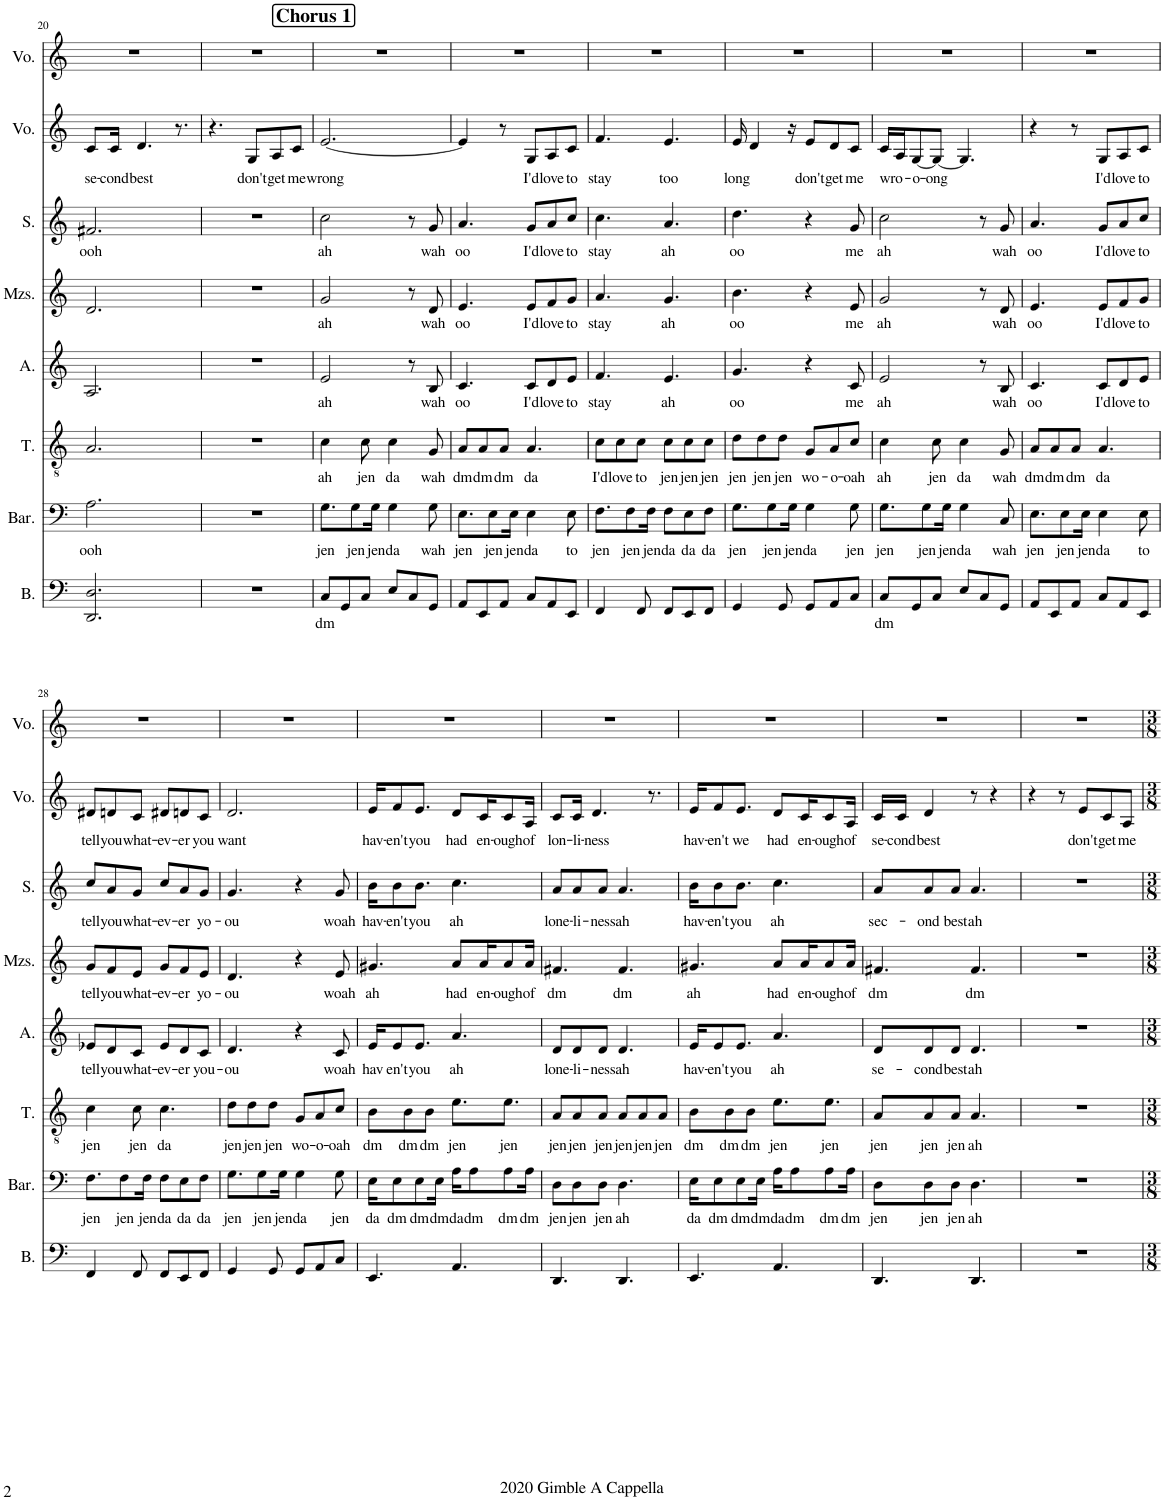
**kern	**text	**kern	**text	**kern	**text	**kern	**text	**kern	**text	**kern	**text	**kern	**text	**kern
*part8	*part8	*part7	*part7	*part6	*part6	*part5	*part5	*part4	*part4	*part3	*part3	*part2	*part2	*part1
*staff8	*staff8	*staff7	*staff7	*staff6	*staff6	*staff5	*staff5	*staff4	*staff4	*staff3	*staff3	*staff2	*staff2	*staff1
*I"Bass	*	*I"Baritone	*	*I"Tenor	*	*I"Alto	*	*I"Mezzo-soprano	*	*I"Soprano	*	*I"Voice	*	*I"Voice
*I'B.	*	*I'Bar.	*	*I'T.	*	*I'A.	*	*I'Mzs.	*	*I'S.	*	*I'Vo.	*	*I'Vo.
!!LO:PB:g=z
*clefF4	*	*clefF4	*	*clefGv2	*	*clefG2	*	*clefG2	*	*clefG2	*	*clefG2	*	*clefG2
*k[]	*	*k[]	*	*k[]	*	*k[]	*	*k[]	*	*k[]	*	*k[]	*	*k[]
*M6/8	*	*M6/8	*	*M6/8	*	*M6/8	*	*M6/8	*	*M6/8	*	*M6/8	*	*M6/8
=20	=20	=20	=20	=20	=20	=20	=20	=20	=20	=20	=20	=20	=20	=20
!	!	!	!LO:LY:b	!	!	!	!	!	!	!	!LO:LY:b	!	!LO:LY:b	!
2.DD/ 2.D/	.	2.A\	ooh	2.A/	.	2.A/	.	2.d/	.	2.f#X/	ooh	8c/L	se-	2.r
!	!	!	!	!	!	!	!	!	!	!	!	!	!LO:LY:b	!
.	.	.	.	.	.	.	.	.	.	.	.	16c/Jk	-cond	.
!	!	!	!	!	!	!	!	!	!	!	!	!	!LO:LY:b	!
.	.	.	.	.	.	.	.	.	.	.	.	4.d/	best	.
.	.	.	.	.	.	.	.	.	.	.	.	8.r	.	.
=21	=21	=21	=21	=21	=21	=21	=21	=21	=21	=21	=21	=21	=21	=21
2.r	.	2.r	.	2.r	.	2.r	.	2.r	.	2.r	.	4.r	.	2.r
!	!	!	!	!	!	!	!	!	!	!	!	!	!LO:LY:b	!
.	.	.	.	.	.	.	.	.	.	.	.	8G/L	don't	.
!	!	!	!	!	!	!	!	!	!	!	!	!	!LO:LY:b	!
.	.	.	.	.	.	.	.	.	.	.	.	8A/	get	.
!	!	!	!	!	!	!	!	!	!	!	!	!	!LO:LY:b	!
.	.	.	.	.	.	.	.	.	.	.	.	8c/J	me	.
!!LO:REH:place=s1:a:B:cj:fs=14:t=Chorus 1
=22	=22	=22	=22	=22	=22	=22	=22	=22	=22	=22	=22	=22	=22	=22
!	!LO:LY:b	!	!LO:LY:b	!	!LO:LY:b	!	!LO:LY:b	!	!LO:LY:b	!	!LO:LY:b	!	!LO:LY:b	!
8C/L	dm	8.G\L	jen	4c\	ah	2e/	ah	2g/	ah	2cc\	ah	[2.e/	wrong	2.r
8GG/	.	.	.	.	.	.	.	.	.	.	.	.	.	.
!	!	!	!LO:LY:b	!	!	!	!	!	!	!	!	!	!	!
.	.	8G\	jen	.	.	.	.	.	.	.	.	.	.	.
!	!	!	!	!	!LO:LY:b	!	!	!	!	!	!	!	!	!
8C/J	.	.	.	8c\	jen	.	.	.	.	.	.	.	.	.
!	!	!	!LO:LY:b	!	!	!	!	!	!	!	!	!	!	!
.	.	16G\Jk	jen	.	.	.	.	.	.	.	.	.	.	.
!	!	!	!LO:LY:b	!	!LO:LY:b	!	!	!	!	!	!	!	!	!
8E/L	.	4G\	da	4c\	da	.	.	.	.	.	.	.	.	.
8C/	.	.	.	.	.	8r	.	8r	.	8r	.	.	.	.
!	!	!	!LO:LY:b	!	!LO:LY:b	!	!LO:LY:b	!	!LO:LY:b	!	!LO:LY:b	!	!	!
8GG/J	.	8G\	wah	8G/	wah	8B/	wah	8d/	wah	8g/	wah	.	.	.
=23	=23	=23	=23	=23	=23	=23	=23	=23	=23	=23	=23	=23	=23	=23
!	!	!	!LO:LY:b	!	!LO:LY:b	!	!LO:LY:b	!	!LO:LY:b	!	!LO:LY:b	!	!	!
8AA/L	.	8.E\L	jen	8A/L	dm	4.c/	oo	4.e/	oo	4.a/	oo	4e/]	.	2.r
!	!	!	!	!	!LO:LY:b	!	!	!	!	!	!	!	!	!
8EE/	.	.	.	8A/	dm	.	.	.	.	.	.	.	.	.
!	!	!	!LO:LY:b	!	!	!	!	!	!	!	!	!	!	!
.	.	8E\	jen	.	.	.	.	.	.	.	.	.	.	.
!	!	!	!	!	!LO:LY:b	!	!	!	!	!	!	!	!	!
8AA/J	.	.	.	8A/J	dm	.	.	.	.	.	.	8r	.	.
!	!	!	!LO:LY:b	!	!	!	!	!	!	!	!	!	!	!
.	.	16E\Jk	jen	.	.	.	.	.	.	.	.	.	.	.
!	!	!	!LO:LY:b	!	!LO:LY:b	!	!LO:LY:b	!	!LO:LY:b	!	!LO:LY:b	!	!LO:LY:b	!
8C/L	.	4E\	da	4.A/	da	8c/L	I'd	8e/L	I'd	8g/L	I'd	8G/L	I'd	.
!	!	!	!	!	!	!	!LO:LY:b	!	!LO:LY:b	!	!LO:LY:b	!	!LO:LY:b	!
8AA/	.	.	.	.	.	8d/	love	8f/	love	8a/	love	8A/	love	.
!	!	!	!LO:LY:b	!	!	!	!LO:LY:b	!	!LO:LY:b	!	!LO:LY:b	!	!LO:LY:b	!
8EE/J	.	8E\	to	.	.	8e/J	to	8g/J	to	8cc/J	to	8c/J	to	.
=24	=24	=24	=24	=24	=24	=24	=24	=24	=24	=24	=24	=24	=24	=24
!	!	!	!LO:LY:b	!	!LO:LY:b	!	!LO:LY:b	!	!LO:LY:b	!	!LO:LY:b	!	!LO:LY:b	!
4FF/	.	8.F\L	jen	8c\L	I'd	4.f/	stay	4.a/	stay	4.cc\	stay	4.f/	stay	2.r
!	!	!	!	!	!LO:LY:b	!	!	!	!	!	!	!	!	!
.	.	.	.	8c\	love	.	.	.	.	.	.	.	.	.
!	!	!	!LO:LY:b	!	!	!	!	!	!	!	!	!	!	!
.	.	8F\	jen	.	.	.	.	.	.	.	.	.	.	.
!	!	!	!	!	!LO:LY:b	!	!	!	!	!	!	!	!	!
8FF/	.	.	.	8c\J	to	.	.	.	.	.	.	.	.	.
!	!	!	!LO:LY:b	!	!	!	!	!	!	!	!	!	!	!
.	.	16F\Jk	jen	.	.	.	.	.	.	.	.	.	.	.
!	!	!	!LO:LY:b	!	!LO:LY:b	!	!LO:LY:b	!	!LO:LY:b	!	!LO:LY:b	!	!LO:LY:b	!
8FF/L	.	8F\L	da	8c\L	jen	4.e/	ah	4.g/	ah	4.a/	ah	4.e/	too	.
!	!	!	!LO:LY:b	!	!LO:LY:b	!	!	!	!	!	!	!	!	!
8EE/	.	8E\	da	8c\	jen	.	.	.	.	.	.	.	.	.
!	!	!	!LO:LY:b	!	!LO:LY:b	!	!	!	!	!	!	!	!	!
8FF/J	.	8F\J	da	8c\J	jen	.	.	.	.	.	.	.	.	.
=25	=25	=25	=25	=25	=25	=25	=25	=25	=25	=25	=25	=25	=25	=25
!	!	!	!LO:LY:b	!	!LO:LY:b	!	!LO:LY:b	!	!LO:LY:b	!	!LO:LY:b	!	!LO:LY:b	!
4GG/	.	8.G\L	jen	8d\L	jen	4.g/	oo	4.b\	oo	4.dd\	oo	16e/	long	2.r
.	.	.	.	.	.	.	.	.	.	.	.	4d/	.	.
!	!	!	!	!	!LO:LY:b	!	!	!	!	!	!	!	!	!
.	.	.	.	8d\	jen	.	.	.	.	.	.	.	.	.
!	!	!	!LO:LY:b	!	!	!	!	!	!	!	!	!	!	!
.	.	8G\	jen	.	.	.	.	.	.	.	.	.	.	.
!	!	!	!	!	!LO:LY:b	!	!	!	!	!	!	!	!	!
8GG/	.	.	.	8d\J	jen	.	.	.	.	.	.	.	.	.
!	!	!	!LO:LY:b	!	!	!	!	!	!	!	!	!	!	!
.	.	16G\Jk	jen	.	.	.	.	.	.	.	.	16r	.	.
!	!	!	!LO:LY:b	!	!LO:LY:b	!	!	!	!	!	!	!	!LO:LY:b	!
8GG/L	.	4G\	da	8G/L	wo-	4r	.	4r	.	4r	.	8e/L	don't	.
!	!	!	!	!	!LO:LY:b	!	!	!	!	!	!	!	!LO:LY:b	!
8AA/	.	.	.	8A/	-o-	.	.	.	.	.	.	8d/	get	.
!	!	!	!LO:LY:b	!	!LO:LY:b	!	!LO:LY:b	!	!LO:LY:b	!	!LO:LY:b	!	!LO:LY:b	!
8C/J	.	8G\	jen	8c/J	-oah	8c/	me	8e/	me	8g/	me	8c/J	me	.
=26	=26	=26	=26	=26	=26	=26	=26	=26	=26	=26	=26	=26	=26	=26
!	!LO:LY:b	!	!LO:LY:b	!	!LO:LY:b	!	!LO:LY:b	!	!LO:LY:b	!	!LO:LY:b	!	!LO:LY:b	!
8C/L	dm	8.G\L	jen	4c\	ah	2e/	ah	2g/	ah	2cc\	ah	16c/LL	wro-	2.r
.	.	.	.	.	.	.	.	.	.	.	.	16A/J	.	.
!	!	!	!	!	!	!	!	!	!	!	!	!	!LO:LY:b	!
8GG/	.	.	.	.	.	.	.	.	.	.	.	[8G/	-o-	.
!	!	!	!LO:LY:b	!	!	!	!	!	!	!	!	!	!	!
.	.	8G\	jen	.	.	.	.	.	.	.	.	.	.	.
!	!	!	!	!	!LO:LY:b	!	!	!	!	!	!	!	!LO:LY:b	!
8C/J	.	.	.	8c\	jen	.	.	.	.	.	.	8G/J_	-ong	.
!	!	!	!LO:LY:b	!	!	!	!	!	!	!	!	!	!	!
.	.	16G\Jk	jen	.	.	.	.	.	.	.	.	.	.	.
!	!	!	!LO:LY:b	!	!LO:LY:b	!	!	!	!	!	!	!	!	!
8E/L	.	4G\	da	4c\	da	.	.	.	.	.	.	4.G/]	.	.
8C/	.	.	.	.	.	8r	.	8r	.	8r	.	.	.	.
!	!	!	!LO:LY:b	!	!LO:LY:b	!	!LO:LY:b	!	!LO:LY:b	!	!LO:LY:b	!	!	!
8GG/J	.	8C/	wah	8G/	wah	8B/	wah	8d/	wah	8g/	wah	.	.	.
=27	=27	=27	=27	=27	=27	=27	=27	=27	=27	=27	=27	=27	=27	=27
!	!	!	!LO:LY:b	!	!LO:LY:b	!	!LO:LY:b	!	!LO:LY:b	!	!LO:LY:b	!	!	!
8AA/L	.	8.E\L	jen	8A/L	dm	4.c/	oo	4.e/	oo	4.a/	oo	4r	.	2.r
!	!	!	!	!	!LO:LY:b	!	!	!	!	!	!	!	!	!
8EE/	.	.	.	8A/	dm	.	.	.	.	.	.	.	.	.
!	!	!	!LO:LY:b	!	!	!	!	!	!	!	!	!	!	!
.	.	8E\	jen	.	.	.	.	.	.	.	.	.	.	.
!	!	!	!	!	!LO:LY:b	!	!	!	!	!	!	!	!	!
8AA/J	.	.	.	8A/J	dm	.	.	.	.	.	.	8r	.	.
!	!	!	!LO:LY:b	!	!	!	!	!	!	!	!	!	!	!
.	.	16E\Jk	jen	.	.	.	.	.	.	.	.	.	.	.
!	!	!	!LO:LY:b	!	!LO:LY:b	!	!LO:LY:b	!	!LO:LY:b	!	!LO:LY:b	!	!LO:LY:b	!
8C/L	.	4E\	da	4.A/	da	8c/L	I'd	8e/L	I'd	8g/L	I'd	8G/L	I'd	.
!	!	!	!	!	!	!	!LO:LY:b	!	!LO:LY:b	!	!LO:LY:b	!	!LO:LY:b	!
8AA/	.	.	.	.	.	8d/	love	8f/	love	8a/	love	8A/	love	.
!	!	!	!LO:LY:b	!	!	!	!LO:LY:b	!	!LO:LY:b	!	!LO:LY:b	!	!LO:LY:b	!
8EE/J	.	8E\	to	.	.	8e/J	to	8g/J	to	8cc/J	to	8c/J	to	.
!!LO:LB:g=z
=28	=28	=28	=28	=28	=28	=28	=28	=28	=28	=28	=28	=28	=28	=28
!	!	!	!LO:LY:b	!	!LO:LY:b	!	!LO:LY:b	!	!LO:LY:b	!	!LO:LY:b	!	!LO:LY:b	!
4FF/	.	8.F\L	jen	4c\	jen	8e-X/L	tell	8g/L	tell	8cc/L	tell	8d#X/L	tell	2.r
!	!	!	!	!	!	!	!LO:LY:b	!	!LO:LY:b	!	!LO:LY:b	!	!LO:LY:b	!
.	.	.	.	.	.	8d/	you	8f/	you	8a/	you	8dn/	you	.
!	!	!	!LO:LY:b	!	!	!	!	!	!	!	!	!	!	!
.	.	8F\	jen	.	.	.	.	.	.	.	.	.	.	.
!	!	!	!	!	!LO:LY:b	!	!LO:LY:b	!	!LO:LY:b	!	!LO:LY:b	!	!LO:LY:b	!
8FF/	.	.	.	8c\	jen	8c/J	what-	8e/J	what-	8g/J	what-	8c/J	what-	.
!	!	!	!LO:LY:b	!	!	!	!	!	!	!	!	!	!	!
.	.	16F\Jk	jen	.	.	.	.	.	.	.	.	.	.	.
!	!	!	!LO:LY:b	!	!LO:LY:b	!	!LO:LY:b	!	!LO:LY:b	!	!LO:LY:b	!	!LO:LY:b	!
8FF/L	.	8F\L	da	4.c\	da	8e-/L	-ev-	8g/L	-ev-	8cc/L	-ev-	8d#X/L	-ev-	.
!	!	!	!LO:LY:b	!	!	!	!LO:LY:b	!	!LO:LY:b	!	!LO:LY:b	!	!LO:LY:b	!
8EE/	.	8E\	da	.	.	8d/	-er	8f/	-er	8a/	-er	8dn/	-er	.
!	!	!	!LO:LY:b	!	!	!	!LO:LY:b	!	!LO:LY:b	!	!LO:LY:b	!	!LO:LY:b	!
8FF/J	.	8F\J	da	.	.	8c/J	you-	8e/J	yo-	8g/J	yo-	8c/J	you	.
=29	=29	=29	=29	=29	=29	=29	=29	=29	=29	=29	=29	=29	=29	=29
!	!	!	!LO:LY:b	!	!LO:LY:b	!	!LO:LY:b	!	!LO:LY:b	!	!LO:LY:b	!	!LO:LY:b	!
4GG/	.	8.G\L	jen	8d\L	jen	4.d/	-ou	4.d/	-ou	4.g/	-ou	2.d/	want	2.r
!	!	!	!	!	!LO:LY:b	!	!	!	!	!	!	!	!	!
.	.	.	.	8d\	jen	.	.	.	.	.	.	.	.	.
!	!	!	!LO:LY:b	!	!	!	!	!	!	!	!	!	!	!
.	.	8G\	jen	.	.	.	.	.	.	.	.	.	.	.
!	!	!	!	!	!LO:LY:b	!	!	!	!	!	!	!	!	!
8GG/	.	.	.	8d\J	jen	.	.	.	.	.	.	.	.	.
!	!	!	!LO:LY:b	!	!	!	!	!	!	!	!	!	!	!
.	.	16G\Jk	jen	.	.	.	.	.	.	.	.	.	.	.
!	!	!	!LO:LY:b	!	!LO:LY:b	!	!	!	!	!	!	!	!	!
8GG/L	.	4G\	da	8G/L	wo-	4r	.	4r	.	4r	.	.	.	.
!	!	!	!	!	!LO:LY:b	!	!	!	!	!	!	!	!	!
8AA/	.	.	.	8A/	-o-	.	.	.	.	.	.	.	.	.
!	!	!	!LO:LY:b	!	!LO:LY:b	!	!LO:LY:b	!	!LO:LY:b	!	!LO:LY:b	!	!	!
8C/J	.	8G\	jen	8c/J	-oah	8c/	woah	8e/	woah	8g/	woah	.	.	.
=30	=30	=30	=30	=30	=30	=30	=30	=30	=30	=30	=30	=30	=30	=30
!	!	!	!LO:LY:b	!	!LO:LY:b	!	!LO:LY:b	!	!LO:LY:b	!	!LO:LY:b	!	!LO:LY:b	!
4.EE/	.	16E\KL	da	8B\L	dm	16e/KL	hav	4.g#X/	ah	16b\KL	hav-	16e/KL	hav-	2.r
!	!	!	!LO:LY:b	!	!	!	!LO:LY:b	!	!	!	!LO:LY:b	!	!LO:LY:b	!
.	.	8E\	dm	.	.	8e/	en't	.	.	8b\	-en't	8f/	-en't	.
!	!	!	!	!	!LO:LY:b	!	!	!	!	!	!	!	!	!
.	.	.	.	8B\	dm	.	.	.	.	.	.	.	.	.
!	!	!	!LO:LY:b	!	!	!	!LO:LY:b	!	!	!	!LO:LY:b	!	!LO:LY:b	!
.	.	8E\	dm	.	.	8.e/J	you	.	.	8.b\J	you	8.e/J	you	.
!	!	!	!	!	!LO:LY:b	!	!	!	!	!	!	!	!	!
.	.	.	.	8B\J	dm	.	.	.	.	.	.	.	.	.
!	!	!	!LO:LY:b	!	!	!	!	!	!	!	!	!	!	!
.	.	16E\Jk	dm	.	.	.	.	.	.	.	.	.	.	.
!	!	!	!LO:LY:b	!	!LO:LY:b	!	!LO:LY:b	!	!LO:LY:b	!	!LO:LY:b	!	!LO:LY:b	!
4.AA/	.	16A\KL	da	8.e\L	jen	4.a/	ah	8a/L	had	4.cc\	ah	8d/L	had	.
!	!	!	!LO:LY:b	!	!	!	!	!	!	!	!	!	!	!
.	.	8A\	dm	.	.	.	.	.	.	.	.	.	.	.
!	!	!	!	!	!	!	!	!	!LO:LY:b	!	!	!	!LO:LY:b	!
.	.	.	.	.	.	.	.	16a/K	en-	.	.	16c/K	en-	.
!	!	!	!LO:LY:b	!	!LO:LY:b	!	!	!	!LO:LY:b	!	!	!	!LO:LY:b	!
.	.	8A\	dm	8.e\J	jen	.	.	8a/	-ough	.	.	8c/	-ough	.
!	!	!	!LO:LY:b	!	!	!	!	!	!LO:LY:b	!	!	!	!LO:LY:b	!
.	.	16A\Jk	dm	.	.	.	.	16a/Jk	of	.	.	16A/Jk	of	.
=31	=31	=31	=31	=31	=31	=31	=31	=31	=31	=31	=31	=31	=31	=31
!	!	!	!LO:LY:b	!	!LO:LY:b	!	!LO:LY:b	!	!LO:LY:b	!	!LO:LY:b	!	!LO:LY:b	!
4.DD/	.	8D\L	jen	8A/L	jen	8d/L	lone-	4.f#X/	dm	8a/L	lone-	8c/L	lon-	2.r
!	!	!	!LO:LY:b	!	!LO:LY:b	!	!LO:LY:b	!	!	!	!LO:LY:b	!	!LO:LY:b	!
.	.	8D\	jen	8A/	jen	8d/	-li-	.	.	8a/	-li-	16c/Jk	-li-	.
!	!	!	!	!	!	!	!	!	!	!	!	!	!LO:LY:b	!
.	.	.	.	.	.	.	.	.	.	.	.	4.d/	-ness	.
!	!	!	!LO:LY:b	!	!LO:LY:b	!	!LO:LY:b	!	!	!	!LO:LY:b	!	!	!
.	.	8D\J	jen	8A/J	jen	8d/J	-ness	.	.	8a/J	-ness	.	.	.
!	!	!	!LO:LY:b	!	!LO:LY:b	!	!LO:LY:b	!	!LO:LY:b	!	!LO:LY:b	!	!	!
4.DD/	.	4.D\	ah	8A/L	jen	4.d/	ah	4.f#/	dm	4.a/	ah	.	.	.
!	!	!	!	!	!LO:LY:b	!	!	!	!	!	!	!	!	!
.	.	.	.	8A/	jen	.	.	.	.	.	.	.	.	.
.	.	.	.	.	.	.	.	.	.	.	.	8.r	.	.
!	!	!	!	!	!LO:LY:b	!	!	!	!	!	!	!	!	!
.	.	.	.	8A/J	jen	.	.	.	.	.	.	.	.	.
=32	=32	=32	=32	=32	=32	=32	=32	=32	=32	=32	=32	=32	=32	=32
!	!	!	!LO:LY:b	!	!LO:LY:b	!	!LO:LY:b	!	!LO:LY:b	!	!LO:LY:b	!	!LO:LY:b	!
4.EE/	.	16E\KL	da	8B\L	dm	16e/KL	hav-	4.g#X/	ah	16b\KL	hav-	16e/KL	hav-	2.r
!	!	!	!LO:LY:b	!	!	!	!LO:LY:b	!	!	!	!LO:LY:b	!	!LO:LY:b	!
.	.	8E\	dm	.	.	8e/	-en't	.	.	8b\	-en't	8f/	-en't	.
!	!	!	!	!	!LO:LY:b	!	!	!	!	!	!	!	!	!
.	.	.	.	8B\	dm	.	.	.	.	.	.	.	.	.
!	!	!	!LO:LY:b	!	!	!	!LO:LY:b	!	!	!	!LO:LY:b	!	!LO:LY:b	!
.	.	8E\	dm	.	.	8.e/J	you	.	.	8.b\J	you	8.e/J	we	.
!	!	!	!	!	!LO:LY:b	!	!	!	!	!	!	!	!	!
.	.	.	.	8B\J	dm	.	.	.	.	.	.	.	.	.
!	!	!	!LO:LY:b	!	!	!	!	!	!	!	!	!	!	!
.	.	16E\Jk	dm	.	.	.	.	.	.	.	.	.	.	.
!	!	!	!LO:LY:b	!	!LO:LY:b	!	!LO:LY:b	!	!LO:LY:b	!	!LO:LY:b	!	!LO:LY:b	!
4.AA/	.	16A\KL	da	8.e\L	jen	4.a/	ah	8a/L	had	4.cc\	ah	8d/L	had	.
!	!	!	!LO:LY:b	!	!	!	!	!	!	!	!	!	!	!
.	.	8A\	dm	.	.	.	.	.	.	.	.	.	.	.
!	!	!	!	!	!	!	!	!	!LO:LY:b	!	!	!	!LO:LY:b	!
.	.	.	.	.	.	.	.	16a/K	en-	.	.	16c/K	en-	.
!	!	!	!LO:LY:b	!	!LO:LY:b	!	!	!	!LO:LY:b	!	!	!	!LO:LY:b	!
.	.	8A\	dm	8.e\J	jen	.	.	8a/	-ough	.	.	8c/	-ough	.
!	!	!	!LO:LY:b	!	!	!	!	!	!LO:LY:b	!	!	!	!LO:LY:b	!
.	.	16A\Jk	dm	.	.	.	.	16a/Jk	of	.	.	16A/Jk	of	.
=33	=33	=33	=33	=33	=33	=33	=33	=33	=33	=33	=33	=33	=33	=33
!	!	!	!LO:LY:b	!	!LO:LY:b	!	!LO:LY:b	!	!LO:LY:b	!	!LO:LY:b	!	!LO:LY:b	!
4.DD/	.	8D\L	jen	8A/L	jen	8d/L	se-	4.f#X/	dm	8a/L	sec-	16c/LL	se-	2.r
!	!	!	!	!	!	!	!	!	!	!	!	!	!LO:LY:b	!
.	.	.	.	.	.	.	.	.	.	.	.	16c/JJ	-cond	.
!	!	!	!LO:LY:b	!	!LO:LY:b	!	!LO:LY:b	!	!	!	!LO:LY:b	!	!LO:LY:b	!
.	.	8D\	jen	8A/	jen	8d/	-cond	.	.	8a/	-ond	4d/	best	.
!	!	!	!LO:LY:b	!	!LO:LY:b	!	!LO:LY:b	!	!	!	!LO:LY:b	!	!	!
.	.	8D\J	jen	8A/J	jen	8d/J	best	.	.	8a/J	best	.	.	.
!	!	!	!LO:LY:b	!	!LO:LY:b	!	!LO:LY:b	!	!LO:LY:b	!	!LO:LY:b	!	!	!
4.DD/	.	4.D\	ah	4.A/	ah	4.d/	ah	4.f#/	dm	4.a/	ah	8r	.	.
.	.	.	.	.	.	.	.	.	.	.	.	4r	.	.
=34	=34	=34	=34	=34	=34	=34	=34	=34	=34	=34	=34	=34	=34	=34
2.r	.	2.r	.	2.r	.	2.r	.	2.r	.	2.r	.	4r	.	2.r
.	.	.	.	.	.	.	.	.	.	.	.	8r	.	.
!	!	!	!	!	!	!	!	!	!	!	!	!	!LO:LY:b	!
.	.	.	.	.	.	.	.	.	.	.	.	8e/L	don't	.
!	!	!	!	!	!	!	!	!	!	!	!	!	!LO:LY:b	!
.	.	.	.	.	.	.	.	.	.	.	.	8c/	get	.
!	!	!	!	!	!	!	!	!	!	!	!	!	!LO:LY:b	!
.	.	.	.	.	.	.	.	.	.	.	.	8A/J	me	.
=	=	=	=	=	=	=	=	=	=	=	=	=	=	=
*-	*-	*-	*-	*-	*-	*-	*-	*-	*-	*-	*-	*-	*-	*-
